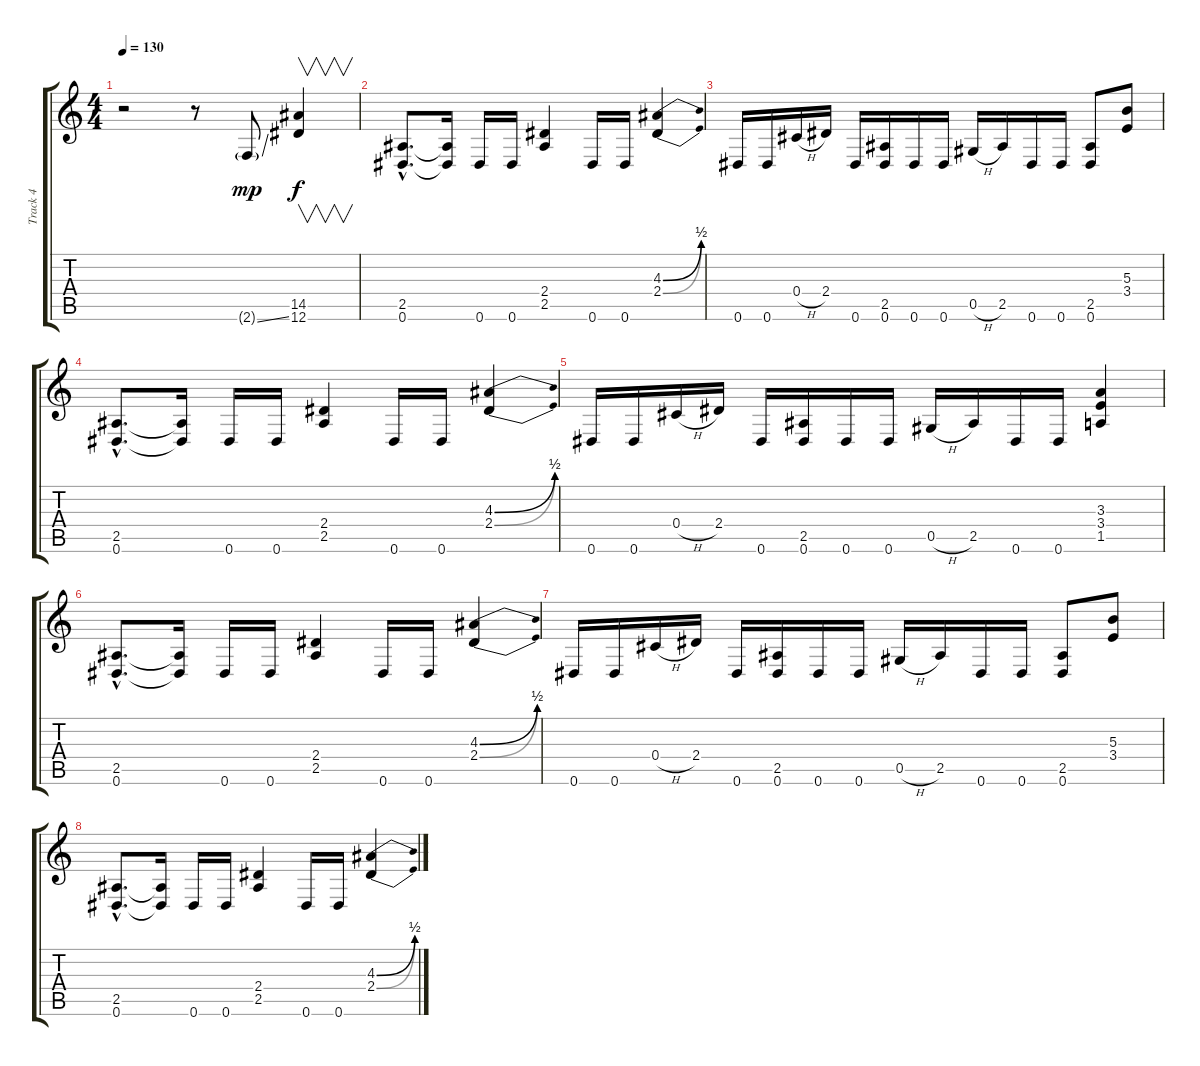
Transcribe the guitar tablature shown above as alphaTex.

\track ("Track 4" "Track 4") {instrument distortionguitar}
\staff {score tabs}
\tuning (Eb4 Bb3 Gb3 Db3 Ab2 Eb2) {hide}
\ts (4 4)
\tempo 130
\clef g2
\ks c
r.2{dy f} r.8 2.6{ss g}.8{dy mp} (14.5 12.6).4{v dy f} |
(2.5{hac} 0.6{hac}).8{d} (2.5{t} 0.6{t}).16 0.6.16 0.6.16 (2.4 2.5).4 0.6.16 0.6.16 (4.3{be (bend 0 0 60 2)} 2.4{be (bend 0 0 60 2)}).4 |
0.6.16 0.6.16 0.4{h}.16 2.4.16 0.6.16 (2.5 0.6).16 0.6.16 0.6.16 0.5{h}.16 2.5.16 0.6.16 0.6.16 (2.5 0.6).8 (5.3 3.4).8 |
(2.5{hac} 0.6{hac}).8{d} (2.5{t} 0.6{t}).16 0.6.16 0.6.16 (2.4 2.5).4 0.6.16 0.6.16 (4.3{be (bend 0 0 60 2)} 2.4{be (bend 0 0 60 2)}).4 |
0.6.16 0.6.16 0.4{h}.16 2.4.16 0.6.16 (2.5 0.6).16 0.6.16 0.6.16 0.5{h}.16 2.5.16 0.6.16 0.6.16 (3.3 3.4 1.5).4 |
(2.5{hac} 0.6{hac}).8{d} (2.5{t} 0.6{t}).16 0.6.16 0.6.16 (2.4 2.5).4 0.6.16 0.6.16 (4.3{be (bend 0 0 60 2)} 2.4{be (bend 0 0 60 2)}).4 |
0.6.16 0.6.16 0.4{h}.16 2.4.16 0.6.16 (2.5 0.6).16 0.6.16 0.6.16 0.5{h}.16 2.5.16 0.6.16 0.6.16 (2.5 0.6).8 (5.3 3.4).8 |
(2.5{hac} 0.6{hac}).8{d} (2.5{t} 0.6{t}).16 0.6.16 0.6.16 (2.4 2.5).4 0.6.16 0.6.16 (4.3{be (bend 0 0 60 2)} 2.4{be (bend 0 0 60 2)}).4
